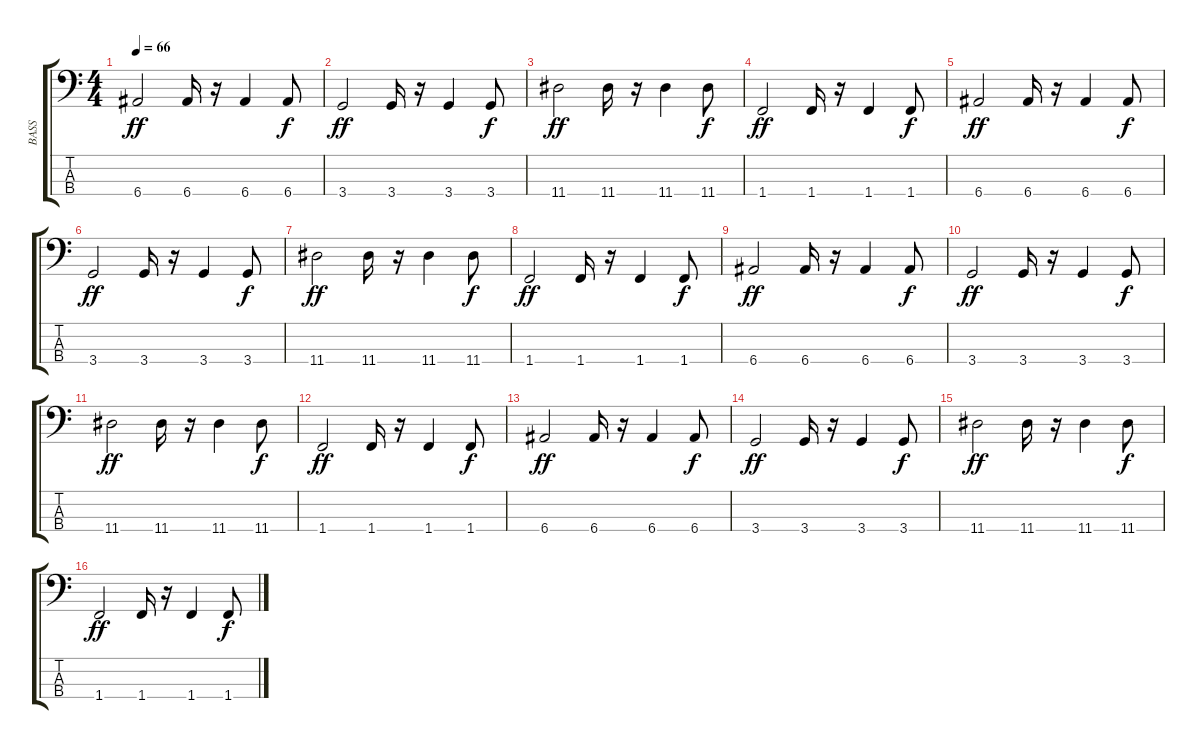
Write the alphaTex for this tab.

\track ("BASS" "BASS") {instrument electricbassfinger}
\staff {score tabs}
\tuning (G2 D2 A1 E1) {hide}
\ts (4 4)
\tempo 66
\clef f4
\ks c
6.4.2{dy ff} 6.4.16 r.16 6.4.4 6.4.8{dy f} |
3.4.2{dy ff} 3.4.16 r.16 3.4.4 3.4.8{dy f} |
11.4.2{dy ff} 11.4.16 r.16 11.4.4 11.4.8{dy f} |
1.4.2{dy ff} 1.4.16 r.16 1.4.4 1.4.8{dy f} |
6.4.2{dy ff} 6.4.16 r.16 6.4.4 6.4.8{dy f} |
3.4.2{dy ff} 3.4.16 r.16 3.4.4 3.4.8{dy f} |
11.4.2{dy ff} 11.4.16 r.16 11.4.4 11.4.8{dy f} |
1.4.2{dy ff} 1.4.16 r.16 1.4.4 1.4.8{dy f} |
6.4.2{dy ff} 6.4.16 r.16 6.4.4 6.4.8{dy f} |
3.4.2{dy ff} 3.4.16 r.16 3.4.4 3.4.8{dy f} |
11.4.2{dy ff} 11.4.16 r.16 11.4.4 11.4.8{dy f} |
1.4.2{dy ff} 1.4.16 r.16 1.4.4 1.4.8{dy f} |
6.4.2{dy ff} 6.4.16 r.16 6.4.4 6.4.8{dy f} |
3.4.2{dy ff} 3.4.16 r.16 3.4.4 3.4.8{dy f} |
11.4.2{dy ff} 11.4.16 r.16 11.4.4 11.4.8{dy f} |
1.4.2{dy ff} 1.4.16 r.16 1.4.4 1.4.8{dy f}
